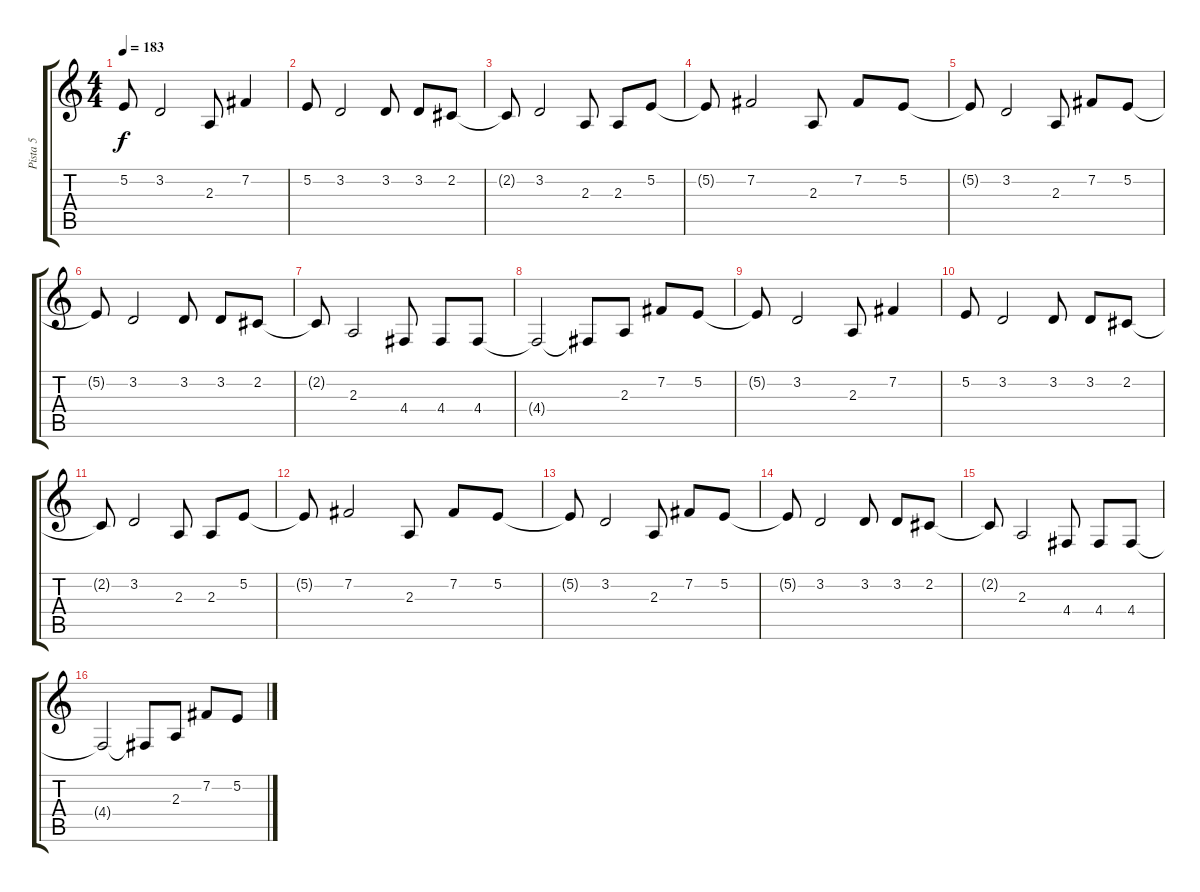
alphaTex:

\track ("Pista 5" "Pista 5") {instrument electricgrandpiano}
\staff {score tabs}
\tuning (E4 B3 G3 D3 A2 E2) {hide}
\ts (4 4)
\tempo 183
\clef g2
\ks c
5.2{t}.8{dy f} 3.2.2 2.3.8 7.2.4 |
5.2.8 3.2.2 3.2.8 3.2.8 2.2.8 |
2.2{t}.8 3.2.2 2.3.8 2.3.8 5.2.8 |
5.2{t}.8 7.2.2 2.3.8 7.2.8 5.2.8 |
5.2{t}.8 3.2.2 2.3.8 7.2.8 5.2.8 |
5.2{t}.8 3.2.2 3.2.8 3.2.8 2.2.8 |
2.2{t}.8 2.3.2 4.4.8 4.4.8 4.4.8 |
4.4{t}.2 4.4{t}.8 2.3.8 7.2.8 5.2.8 |
5.2{t}.8 3.2.2 2.3.8 7.2.4 |
5.2.8 3.2.2 3.2.8 3.2.8 2.2.8 |
2.2{t}.8 3.2.2 2.3.8 2.3.8 5.2.8 |
5.2{t}.8 7.2.2 2.3.8 7.2.8 5.2.8 |
5.2{t}.8 3.2.2 2.3.8 7.2.8 5.2.8 |
5.2{t}.8 3.2.2 3.2.8 3.2.8 2.2.8 |
2.2{t}.8 2.3.2 4.4.8 4.4.8 4.4.8 |
4.4{t}.2 4.4{t}.8 2.3.8 7.2.8 5.2.8
